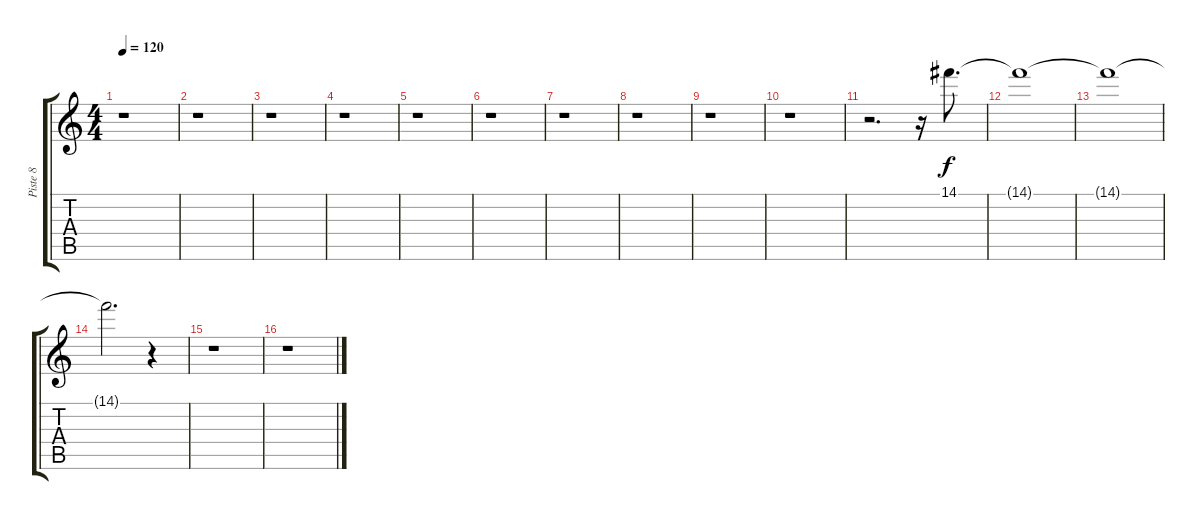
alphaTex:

\track ("Piste 8" "Piste 8") {instrument distortionguitar}
\staff {score tabs}
\tuning (E4 B3 G3 D3 A2 E2) {hide}
\ts (4 4)
\tempo 120
\clef g2
\ks c
r.1{dy f} |
r.1 |
r.1 |
r.1 |
r.1 |
r.1 |
r.1 |
r.1 |
r.1 |
r.1 |
r.2{d} r.16 14.1.8{d} |
14.1{t}.1 |
14.1{t}.1 |
14.1{t}.2{d} r.4 |
r.1 |
r.1
